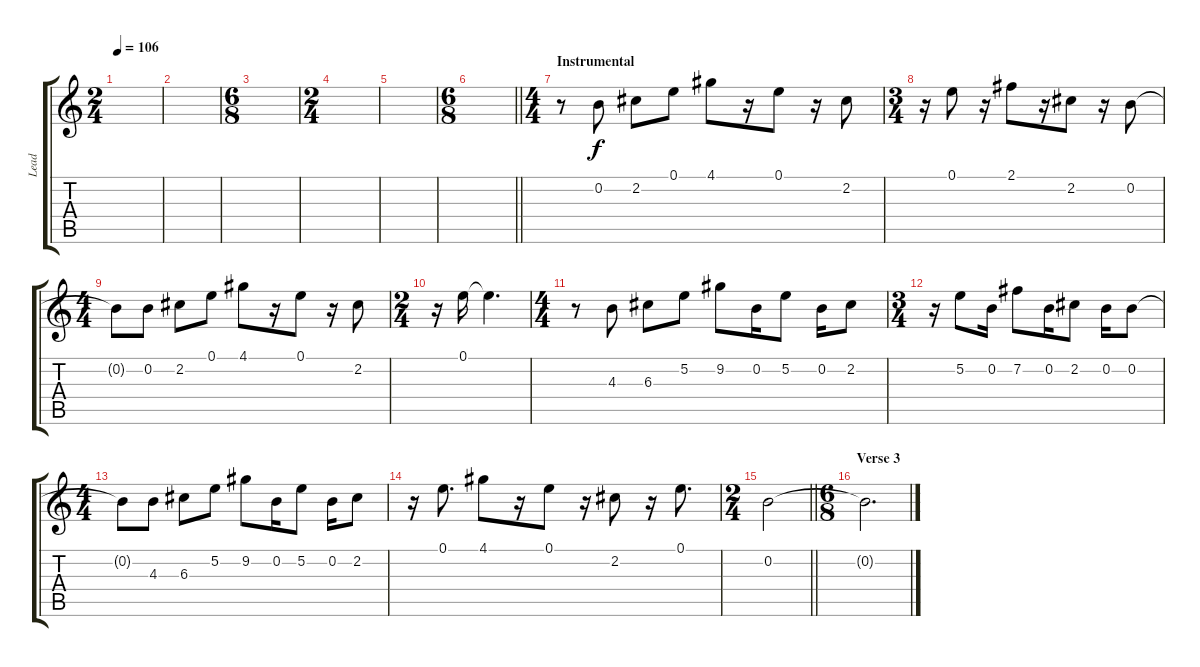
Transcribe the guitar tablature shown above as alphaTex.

\track ("Lead" "Lead") {instrument distortionguitar}
\staff {score tabs}
\tuning (E4 B3 G3 D3 A2 E2) {hide}
\ts (2 4)
\tempo 106
\clef g2
\ks c
|
|
\ts (6 8)
|
\ts (2 4)
|
|
\ts (6 8)
\barLineRight lightlight
|
\ts (4 4)
\section ("" "Instrumental")
r.8 0.2.8 2.2.8 0.1.8 4.1.8 r.16 0.1.8 r.16 2.2.8 |
\ts (3 4)
r.16 0.1.8 r.16 2.1.8 r.16 2.2.8 r.16 0.2.8 |
\ts (4 4)
0.2{t}.8 0.2.8 2.2.8 0.1.8 4.1.8 r.16 0.1.8 r.16 2.2.8 |
\ts (2 4)
r.16 0.1.16 0.1{t}.4{d} |
\ts (4 4)
r.8 4.3.8 6.3.8 5.2.8 9.2.8 0.2.16 5.2.8 0.2.16 2.2.8 |
\ts (3 4)
r.16 5.2.8 0.2.16 7.2.8 0.2.16 2.2.8 0.2.16 0.2.8 |
\ts (4 4)
0.2{t}.8 4.3.8 6.3.8 5.2.8 9.2.8 0.2.16 5.2.8 0.2.16 2.2.8 |
r.16 0.1.8{d} 4.1.8 r.16 0.1.8 r.16 2.2.8 r.16 0.1.8{d} |
\ts (2 4)
\barLineRight lightlight
0.2.2 |
\ts (6 8)
\section ("" "Verse 3")
0.2{t}.2{d}
